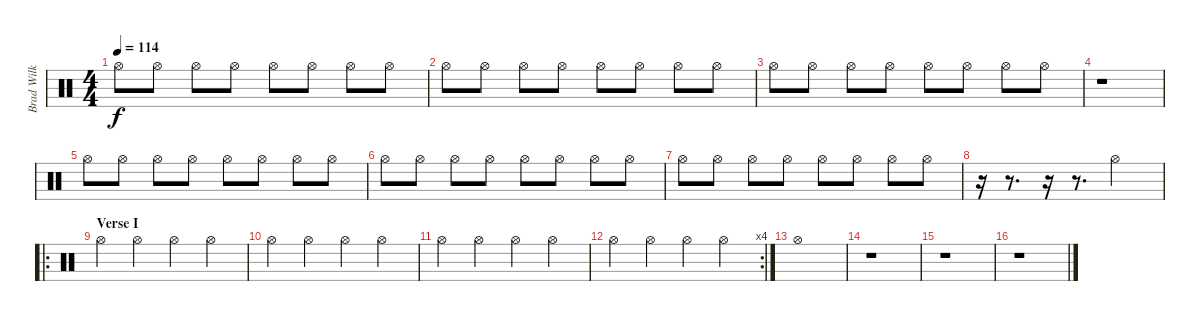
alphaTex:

\track ("Brad Wilk - drums 2(hi-hat and ride)" "Brad Wilk ") {instrument percussion}
\staff {score}
\articulation defaults
\ts (4 4)
\tempo 114
\clef neutral
\ks c "Hi-Hat (open)".8{dy f} "Hi-Hat (open)".8 "Hi-Hat (open)".8 "Hi-Hat (open)".8 "Hi-Hat (open)".8 "Hi-Hat (open)".8 "Hi-Hat (open)".8 "Hi-Hat (open)".8
|
"Hi-Hat (open)".8 "Hi-Hat (open)".8 "Hi-Hat (open)".8 "Hi-Hat (open)".8 "Hi-Hat (open)".8 "Hi-Hat (open)".8 "Hi-Hat (open)".8 "Hi-Hat (open)".8 |
"Hi-Hat (open)".8 "Hi-Hat (open)".8 "Hi-Hat (open)".8 "Hi-Hat (open)".8 "Hi-Hat (open)".8 "Hi-Hat (open)".8 "Hi-Hat (open)".8 "Hi-Hat (open)".8 |
r.1 |
"Hi-Hat (open)".8 "Hi-Hat (open)".8 "Hi-Hat (open)".8 "Hi-Hat (open)".8 "Hi-Hat (open)".8 "Hi-Hat (open)".8 "Hi-Hat (open)".8 "Hi-Hat (open)".8 |
"Hi-Hat (open)".8 "Hi-Hat (open)".8 "Hi-Hat (open)".8 "Hi-Hat (open)".8 "Hi-Hat (open)".8 "Hi-Hat (open)".8 "Hi-Hat (open)".8 "Hi-Hat (open)".8 |
"Hi-Hat (open)".8 "Hi-Hat (open)".8 "Hi-Hat (open)".8 "Hi-Hat (open)".8 "Hi-Hat (open)".8 "Hi-Hat (open)".8 "Hi-Hat (open)".8 "Hi-Hat (open)".8 |
r.16 r.8{d} r.16 r.8{d} "Hi-Hat (open)".2 |
\ro
\section ("" "Verse I")
"Hi-Hat (open)".4 "Hi-Hat (open)".4 "Hi-Hat (open)".4 "Hi-Hat (open)".4 |
"Hi-Hat (open)".4 "Hi-Hat (open)".4 "Hi-Hat (open)".4 "Hi-Hat (open)".4 |
"Hi-Hat (open)".4 "Hi-Hat (open)".4 "Hi-Hat (open)".4 "Hi-Hat (open)".4 |
\rc 4 "Hi-Hat (open)".4 "Hi-Hat (open)".4 "Hi-Hat (open)".4 "Hi-Hat (open)".4
|
"Hi-Hat (open)".1 |
r.1 |
r.1 |
r.1
